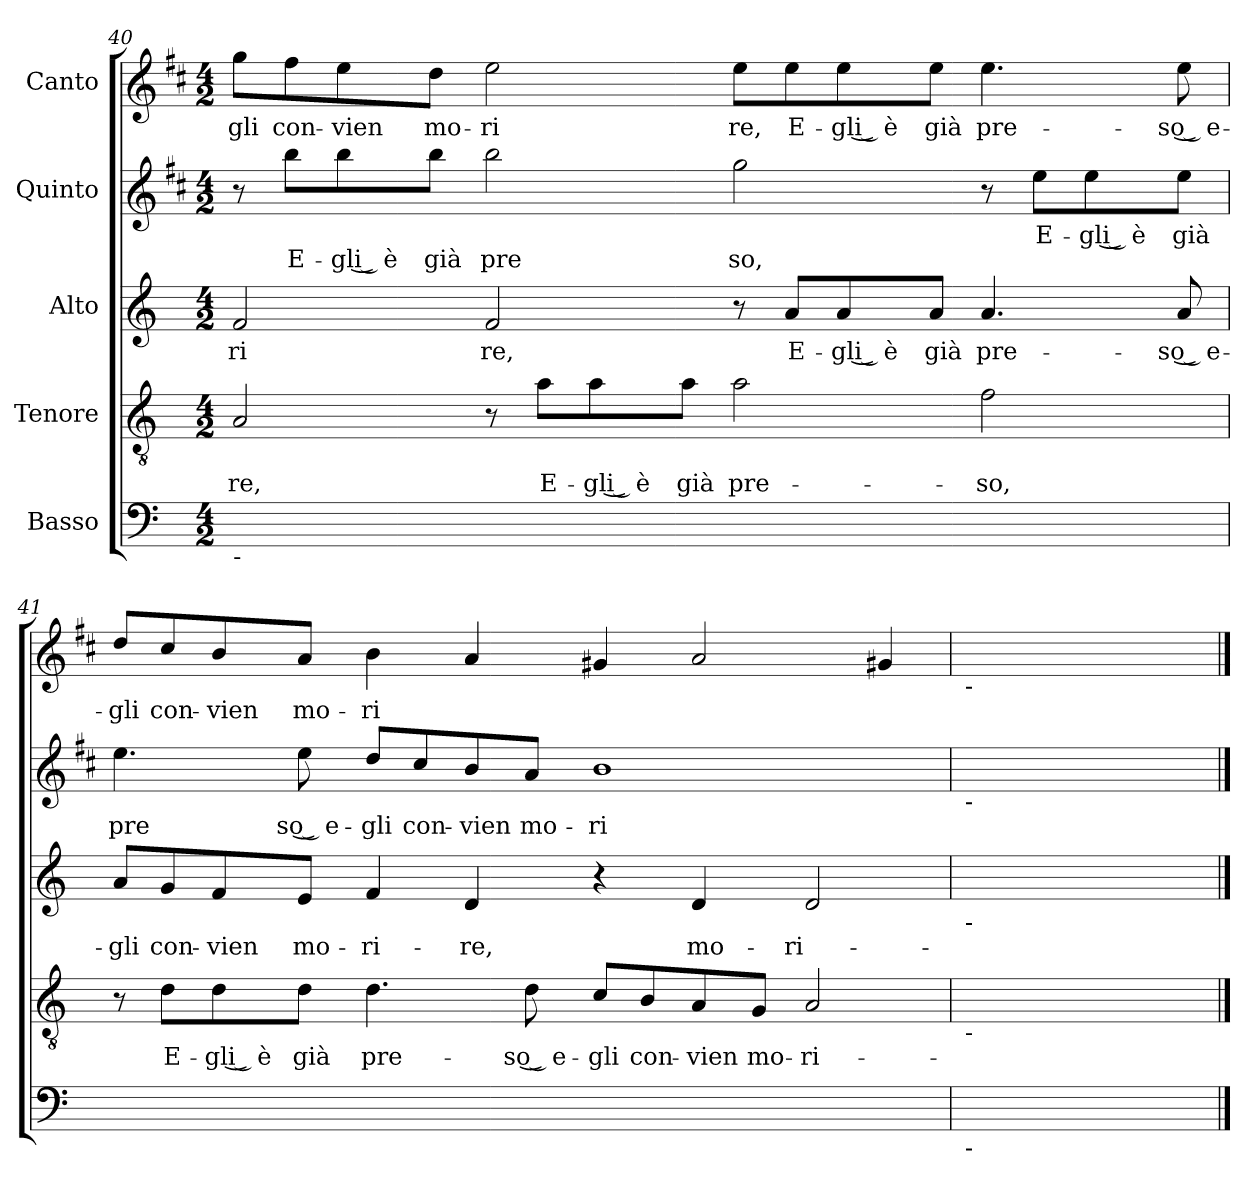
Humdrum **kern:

**kern	**text	**kern	**text	**text	**kern	**text	**kern	**text	**text	**kern	**text
*part5	*part5	*part4	*part4	*part4	*part3	*part3	*part2	*part2	*part2	*part1	*part1
*staff5	*staff5	*staff4	*staff4	*staff4	*staff3	*staff3	*staff2	*staff2	*staff2	*staff1	*staff1
*I"Basso	*	*I"Tenore	*	*	*I"Alto	*	*I"Quinto	*	*	*I"Canto	*
!!LO:LB:g=z
*clefF4	*	*clefGv2	*	*	*clefG2	*	*clefG2	*	*	*clefG2	*
*	*	*	*	*	*	*	*ITrd1c2	*	*	*ITrd1c2	*
*k[]	*	*k[]	*	*	*k[]	*	*k[]	*	*	*k[]	*
*C:	*	*C:	*	*	*C:	*	*C:	*	*	*C:	*
*M4/2	*	*M4/2	*	*	*M4/2	*	*M4/2	*	*	*M4/2	*
=40	=40	=40	=40	=40	=40	=40	=40	=40	=40	=40	=40
!LO:TX:b:t=-	!	!	!	!	!	!	!	!	!	!	!
!	!LO:LY:b	!	!	!LO:LY:b	!	!LO:LY:b	!	!	!	!	!LO:LY:b
[0Dyy	-ri	2A	.	re,	2f	-ri	8r	.	.	8ff\L	-gli
!	!	!	!	!	!	!	!	!	!LO:LY:b	!	!LO:LY:b
.	.	.	.	.	.	.	8aa\L	.	E-	8ee\	con-
!	!	!	!	!	!	!	!	!	!LO:LY:b	!	!LO:LY:b
.	.	.	.	.	.	.	8aa\	.	-gli͜ è	8dd\	-vien
!	!	!	!	!	!	!	!	!	!LO:LY:b	!	!LO:LY:b
.	.	.	.	.	.	.	8aa\J	.	già	8cc\J	mo-
!	!	!	!	!	!	!LO:LY:b	!	!	!LO:LY:b	!	!LO:LY:b
.	.	8r	.	.	2f	re,	2aa	.	pre	2dd	-ri
!	!	!	!	!LO:LY:b	!	!	!	!	!	!	!
.	.	8a\L	.	E-	.	.	.	.	.	.	.
!	!	!	!	!LO:LY:b	!	!	!	!	!	!	!
.	.	8a\	.	-gli͜ è	.	.	.	.	.	.	.
!	!	!	!	!LO:LY:b	!	!	!	!	!	!	!
.	.	8a\J	.	già	.	.	.	.	.	.	.
!	!	!	!	!LO:LY:b	!	!	!	!	!LO:LY:b	!	!LO:LY:b
.	.	2a	.	pre-	8r	.	2ff	.	so,	8dd\L	re,
!	!	!	!	!	!	!LO:LY:b	!	!	!	!	!LO:LY:b
.	.	.	.	.	8a/L	E-	.	.	.	8dd\	E-
!	!	!	!	!	!	!LO:LY:b	!	!	!	!	!LO:LY:b
.	.	.	.	.	8a/	-gli͜ è	.	.	.	8dd\	-gli͜ è
!	!	!	!	!	!	!LO:LY:b	!	!	!	!	!LO:LY:b
.	.	.	.	.	8a/J	già	.	.	.	8dd\J	già
!	!	!	!	!LO:LY:b	!	!LO:LY:b	!	!	!	!	!LO:LY:b
.	.	2f	.	-so,	4.a	pre-	8r	.	.	4.dd	pre-
!	!	!	!	!	!	!	!	!LO:LY:b	!	!	!
.	.	.	.	.	.	.	8dd\L	E-	.	.	.
!	!	!	!	!	!	!	!	!LO:LY:b	!	!	!
.	.	.	.	.	.	.	8dd\	-gli͜ è	.	.	.
!	!	!	!	!	!	!LO:LY:b	!	!LO:LY:b	!	!	!LO:LY:b
.	.	.	.	.	8a	-so͜ e-	8dd\J	già	.	8dd	-so͜ e-
=41	=41	=41	=41	=41	=41	=41	=41	=41	=41	=41	=41
!	!	!	!	!	!	!LO:LY:b	!	!LO:LY:b	!	!	!LO:LY:b
0Dyy]	.	8r	.	.	8a/L	-gli	4.dd	pre	.	8cc/L	-gli
!	!	!	!LO:LY:b	!	!	!LO:LY:b	!	!	!	!	!LO:LY:b
.	.	8d\L	E-	.	8g/	con-	.	.	.	8b/	con-
!	!	!	!LO:LY:b	!	!	!LO:LY:b	!	!	!	!	!LO:LY:b
.	.	8d\	-gli͜ è	.	8f/	-vien	.	.	.	8a/	-vien
!	!	!	!LO:LY:b	!	!	!LO:LY:b	!	!LO:LY:b	!	!	!LO:LY:b
.	.	8d\J	già	.	8e/J	mo-	8dd	so͜ e-	.	8g/J	mo-
!	!	!	!LO:LY:b	!	!	!LO:LY:b	!	!LO:LY:b	!	!	!LO:LY:b
.	.	4.d	pre-	.	4f	-ri-	8cc/L	-gli	.	4a	-ri
!	!	!	!	!	!	!	!	!LO:LY:b	!	!	!
.	.	.	.	.	.	.	8b/	con-	.	.	.
!	!	!	!	!	!	!LO:LY:b	!	!LO:LY:b	!	!	!
.	.	.	.	.	4d	-re,	8a/	-vien	.	4g	.
!	!	!	!LO:LY:b	!	!	!	!	!LO:LY:b	!	!	!
.	.	8d	-so͜ e-	.	.	.	8g/J	mo-	.	.	.
!	!	!	!LO:LY:b	!	!	!	!	!LO:LY:b	!	!	!
.	.	8c/L	-gli	.	4r	.	1a	-ri	.	4f#X	.
!	!	!	!LO:LY:b	!	!	!	!	!	!	!	!
.	.	8B/	con-	.	.	.	.	.	.	.	.
!	!	!	!LO:LY:b	!	!	!LO:LY:b	!	!	!	!	!
.	.	8A/	-vien	.	4d	mo-	.	.	.	2g	.
!	!	!	!LO:LY:b	!	!	!	!	!	!	!	!
.	.	8G/J	mo-	.	.	.	.	.	.	.	.
!	!	!	!LO:LY:b	!	!	!LO:LY:b	!	!	!	!	!
.	.	2A	-ri-	.	2d	-ri-	.	.	.	.	.
.	.	.	.	.	.	.	.	.	.	4f#X	.
=42	=42	=42	=42	=42	=42	=42	=42	=42	=42	=42	=42
!	!	!	!	!	!	!	!	!	!	!LO:TX:b:t=-	!
!	!	!	!	!	!	!	!LO:TX:b:t=-	!	!	!	!
!	!	!	!	!	!LO:TX:b:t=-	!	!	!	!	!	!
!	!	!LO:TX:b:t=-	!	!	!	!	!	!	!	!	!
!LO:TX:b:t=-	!	!	!	!	!	!	!	!	!	!	!
!	!LO:LY:b	!	!LO:LY:b	!	!	!LO:LY:b	!	!LO:LY:b	!	!	!LO:LY:b
0GGyy	re.	0Gyy	-re.	.	0dyy	-re.	0byy	re.	.	0gyy	re.
==	==	==	==	==	==	==	==	==	==	==	==
*-	*-	*-	*-	*-	*-	*-	*-	*-	*-	*-	*-
